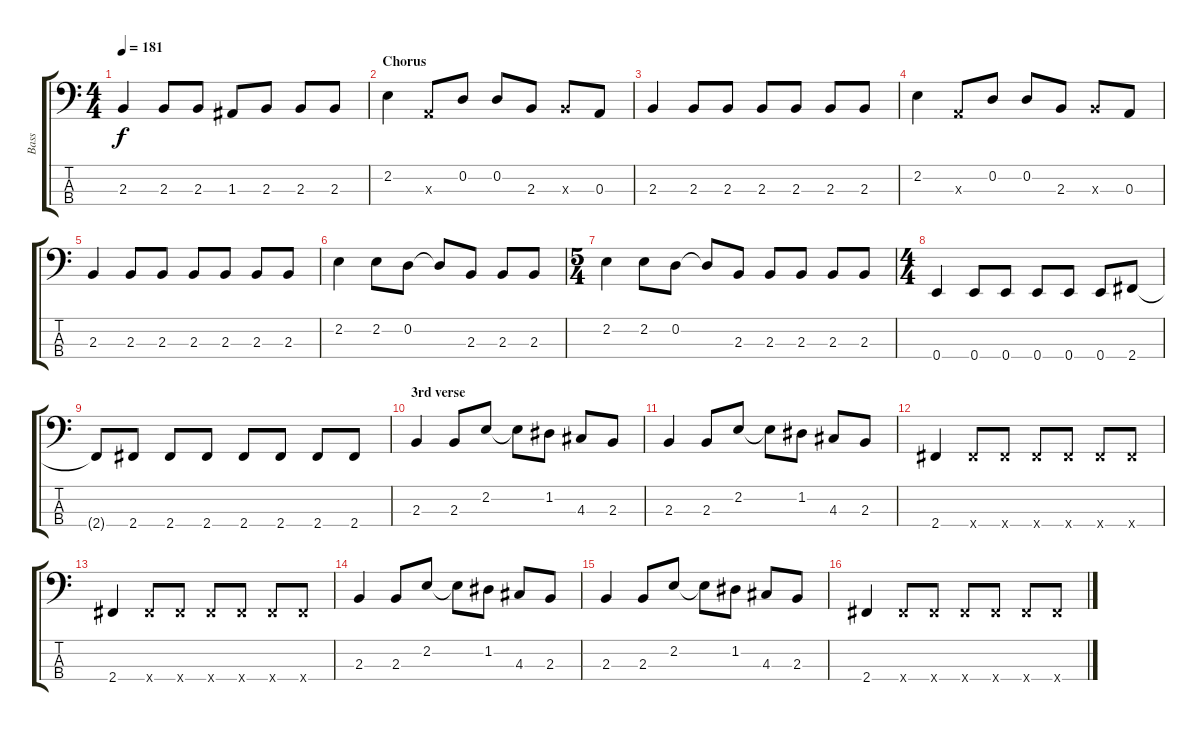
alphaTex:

\track ("Bass" "Bass") {instrument electricbasspick}
\staff {score tabs}
\tuning (G2 D2 A1 E1) {hide}
\ts (4 4)
\tempo 181
\clef f4
\ks c
2.3.4{dy f} 2.3.8 2.3.8 1.3.8 2.3.8 2.3.8 2.3.8 |
\section ("" "Chorus")
2.2.4 0.3{x}.8 0.2.8 0.2.8 2.3.8 2.3{x}.8 0.3.8 |
2.3.4 2.3.8 2.3.8 2.3.8 2.3.8 2.3.8 2.3.8 |
2.2.4 0.3{x}.8 0.2.8 0.2.8 2.3.8 2.3{x}.8 0.3.8 |
2.3.4 2.3.8 2.3.8 2.3.8 2.3.8 2.3.8 2.3.8 |
2.2.4 2.2.8 0.2.8 0.2{t}.8 2.3.8 2.3.8 2.3.8 |
\ts (5 4)
2.2.4 2.2.8 0.2.8 0.2{t}.8 2.3.8 2.3.8 2.3.8 2.3.8 2.3.8 |
\ts (4 4)
0.4.4 0.4.8 0.4.8 0.4.8 0.4.8 0.4.8 2.4.8 |
2.4{t}.8 2.4.8 2.4.8 2.4.8 2.4.8 2.4.8 2.4.8 2.4.8 |
\section ("" "3rd verse")
2.3.4 2.3.8 2.2.8 2.2{t}.8 1.2.8 4.3.8 2.3.8 |
2.3.4 2.3.8 2.2.8 2.2{t}.8 1.2.8 4.3.8 2.3.8 |
2.4.4 2.4{x}.8 2.4{x}.8 2.4{x}.8 2.4{x}.8 2.4{x}.8 2.4{x}.8 |
2.4.4 2.4{x}.8 2.4{x}.8 2.4{x}.8 2.4{x}.8 2.4{x}.8 2.4{x}.8 |
2.3.4 2.3.8 2.2.8 2.2{t}.8 1.2.8 4.3.8 2.3.8 |
2.3.4 2.3.8 2.2.8 2.2{t}.8 1.2.8 4.3.8 2.3.8 |
2.4.4 2.4{x}.8 2.4{x}.8 2.4{x}.8 2.4{x}.8 2.4{x}.8 2.4{x}.8
